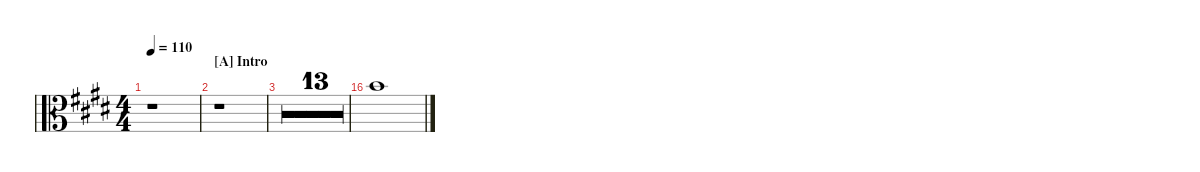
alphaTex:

\defaultSystemsLayout 4
\hideDynamics
\bracketExtendMode nobrackets
\singleTrackTrackNamePolicy hidden
\multiTrackTrackNamePolicy hidden
\firstSystemTrackNameMode fullname
\firstSystemTrackNameOrientation horizontal
\otherSystemsTrackNameOrientation horizontal
\track ("Viola" "Viola") {multiBarRest instrument viola}
\staff {score}
\tuning (A4 D4 G3 C3)
\ts (4 4)
\beaming (8 2 2 2 2)
\tempo 110
\clef c3
\ks e
r.1{dy mp instrument viola} |
\section ("A" "Intro")
r.1 |
r.1 |
r.1 |
r.1 |
r.1 |
\barLineRight lightlight
r.1 |
r.1 |
r.1 |
r.1 |
r.1 |
r.1 |
r.1 |
r.1 |
r.1 |
2.1{acc forcenatural}.1
